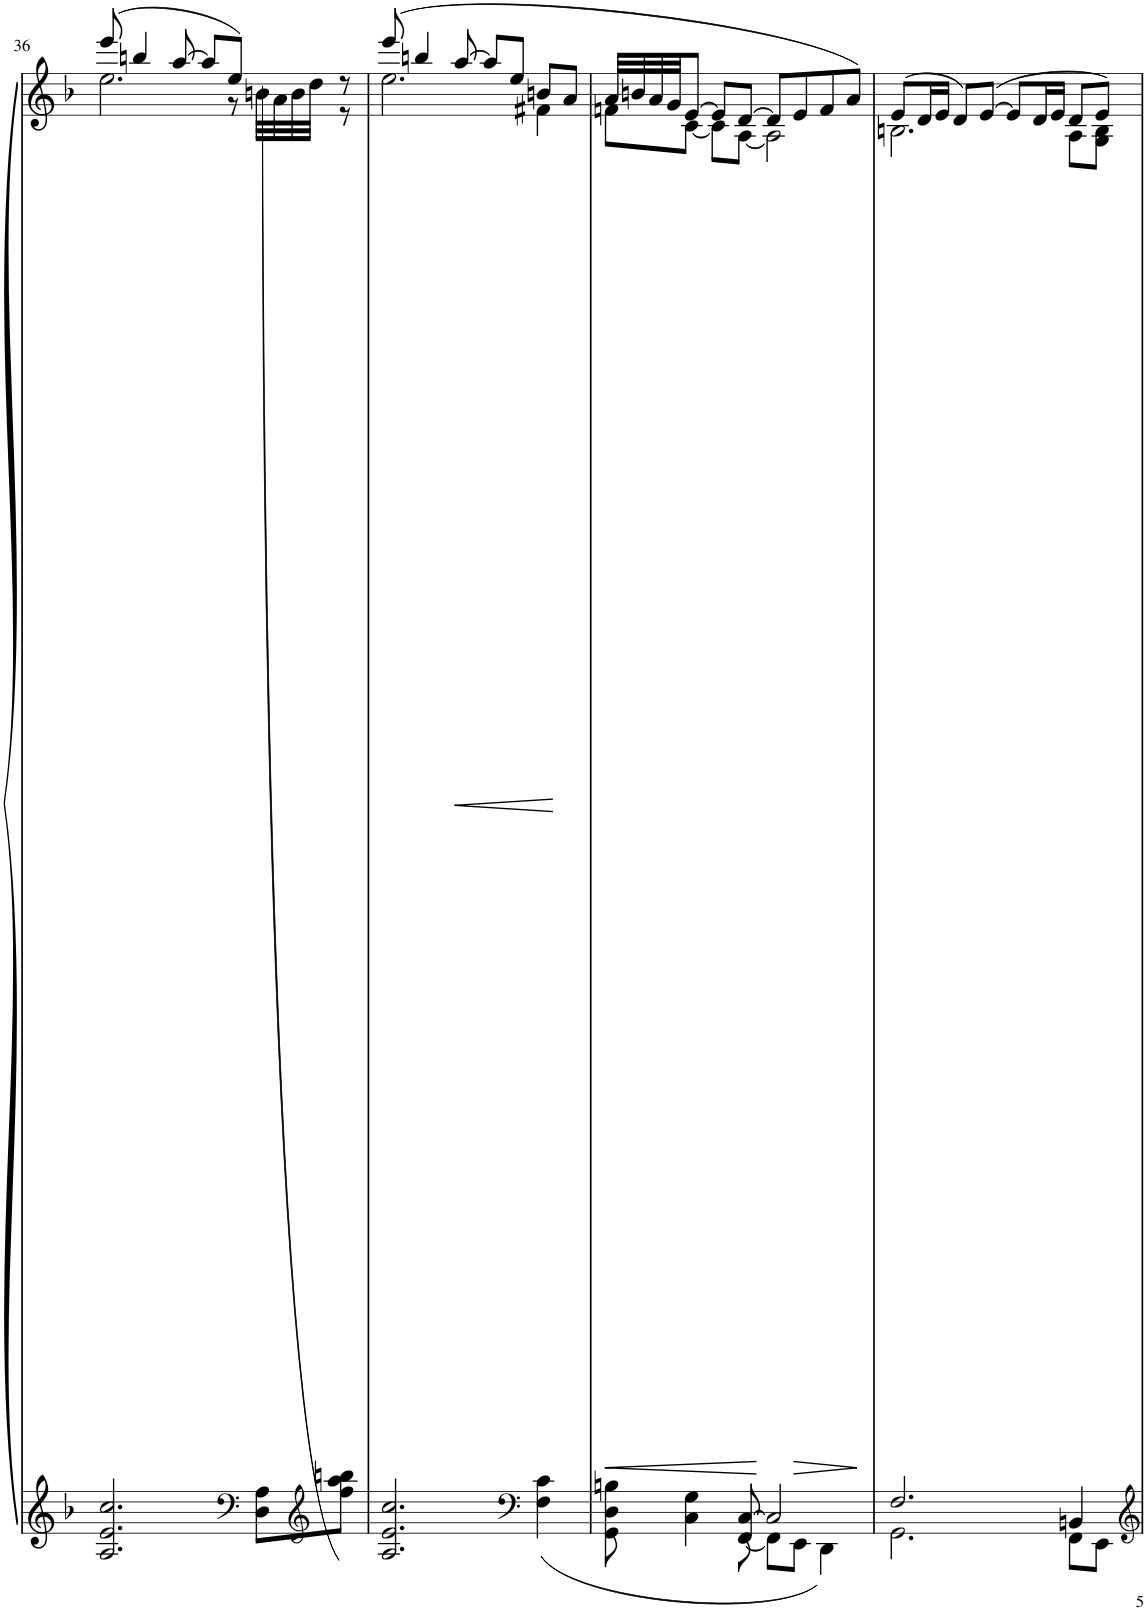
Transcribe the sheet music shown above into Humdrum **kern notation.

**kern	**kern	**dynam
*part1	*part1	*part1
*staff2	*staff1	*staff1/2
*I"Piano	*	*
*I'Pno	*	*
!!LO:PB:g=z
*clefG2	*clefG2	*
*k[b-]	*k[b-]	*
*M4/4	*M4/4	*
*met(c)	*met(c)	*
=36	=36	=36
*	*^	*
2.A/ 2.e/ 2.cc/	(8eee/	2.ee\	.
.	4bbn/	.	.
.	[8aa/	.	.
.	8aa/L]	.	.
.	8ee/J)	.	.
*clefF4	*	*	*
8D\ 8A\L	32bn\LLL	8r	.
.	32a\	.	.
.	32b\	.	.
.	32dd\JJJ	.	.
*clefG2	*	*	*
8ff\ 8aa\ 8bbn\J	8r	8r	.
=37	=37	=37	=37
2.A/ 2.e/ 2.cc/	(8eee/	2.ee\	.
.	4bbn/	.	.
!	!	!	!LO:HP:b
.	[8aa/	.	<
.	8aa/L]	.	.
.	8ee/J	.	.
*clefF4	*	*	*
4F\ 4c\	8bn/L	4f#X\	.
.	8a/J	.	[
=38	=38	=38	=38
*^	*	*	*
!	!	!	!	!LO:HP:b
8GG\ 8D\ 8Bn\	4.ryy	32a/LLL	8fn\L	<
.	.	32bn/	.	.
.	.	32a/	.	.
.	.	32g/JJ	.	.
4C\ 4G\	.	[8e/J	[8c\J	.
.	.	8e/L]	8c\L]	.
8FF/ [8C/	[8FF	[8d/J	[8A\J	.
2C/]	8FF\L]	8d/L]	2A\]	[
!	!	!	!	!LO:HP:b
.	8EE\J	8e/	.	>
.	4DD\	8f/	.	.
.	.	8a/J)	.	]
=39	=39	=39	=39	=39
2.F/	2.GG\	(8e/L	2.Bn\	.
.	.	16d/L	.	.
.	.	16e/JJ	.	.
.	.	8d/L)	.	.
.	.	([8e/J	.	.
.	.	8e/L]	.	.
.	.	16d/L	.	.
.	.	16e/JJ	.	.
4BBn/	8FF\L	8d/L	8A\L	.
.	8EE\J	8e/J)	8G\ 8B\J	.
*v	*v	*	*	*
*	*v	*v	*
=	=	=
*-	*-	*-
